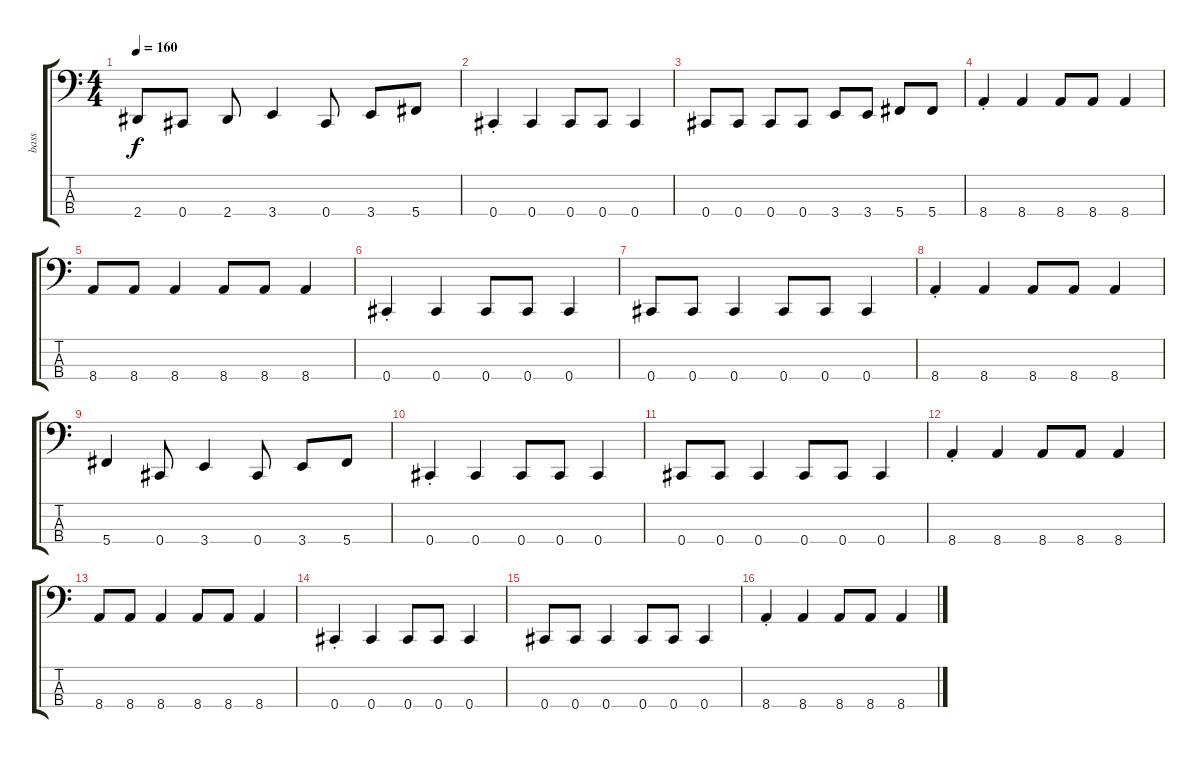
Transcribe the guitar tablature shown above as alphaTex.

\track ("bass" "bass") {instrument electricbassfinger}
\staff {score tabs}
\tuning (Gb2 Db2 Ab1 Db1) {hide}
\ts (4 4)
\tempo 160
\clef f4
\ks c
2.4{t}.8{dy f} 0.4.8 2.4.8 3.4.4 0.4.8 3.4.8 5.4.8 |
0.4{st}.4 0.4.4 0.4.8 0.4.8 0.4.4 |
0.4.8 0.4.8 0.4.8 0.4.8 3.4.8 3.4.8 5.4.8 5.4.8 |
8.4{st}.4 8.4.4 8.4.8 8.4.8 8.4.4 |
8.4.8 8.4.8 8.4.4 8.4.8 8.4.8 8.4.4 |
0.4{st}.4 0.4.4 0.4.8 0.4.8 0.4.4 |
0.4.8 0.4.8 0.4.4 0.4.8 0.4.8 0.4.4 |
8.4{st}.4 8.4.4 8.4.8 8.4.8 8.4.4 |
5.4.4 0.4.8 3.4.4 0.4.8 3.4.8 5.4.8 |
0.4{st}.4 0.4.4 0.4.8 0.4.8 0.4.4 |
0.4.8 0.4.8 0.4.4 0.4.8 0.4.8 0.4.4 |
8.4{st}.4 8.4.4 8.4.8 8.4.8 8.4.4 |
8.4.8 8.4.8 8.4.4 8.4.8 8.4.8 8.4.4 |
0.4{st}.4 0.4.4 0.4.8 0.4.8 0.4.4 |
0.4.8 0.4.8 0.4.4 0.4.8 0.4.8 0.4.4 |
8.4{st}.4 8.4.4 8.4.8 8.4.8 8.4.4
